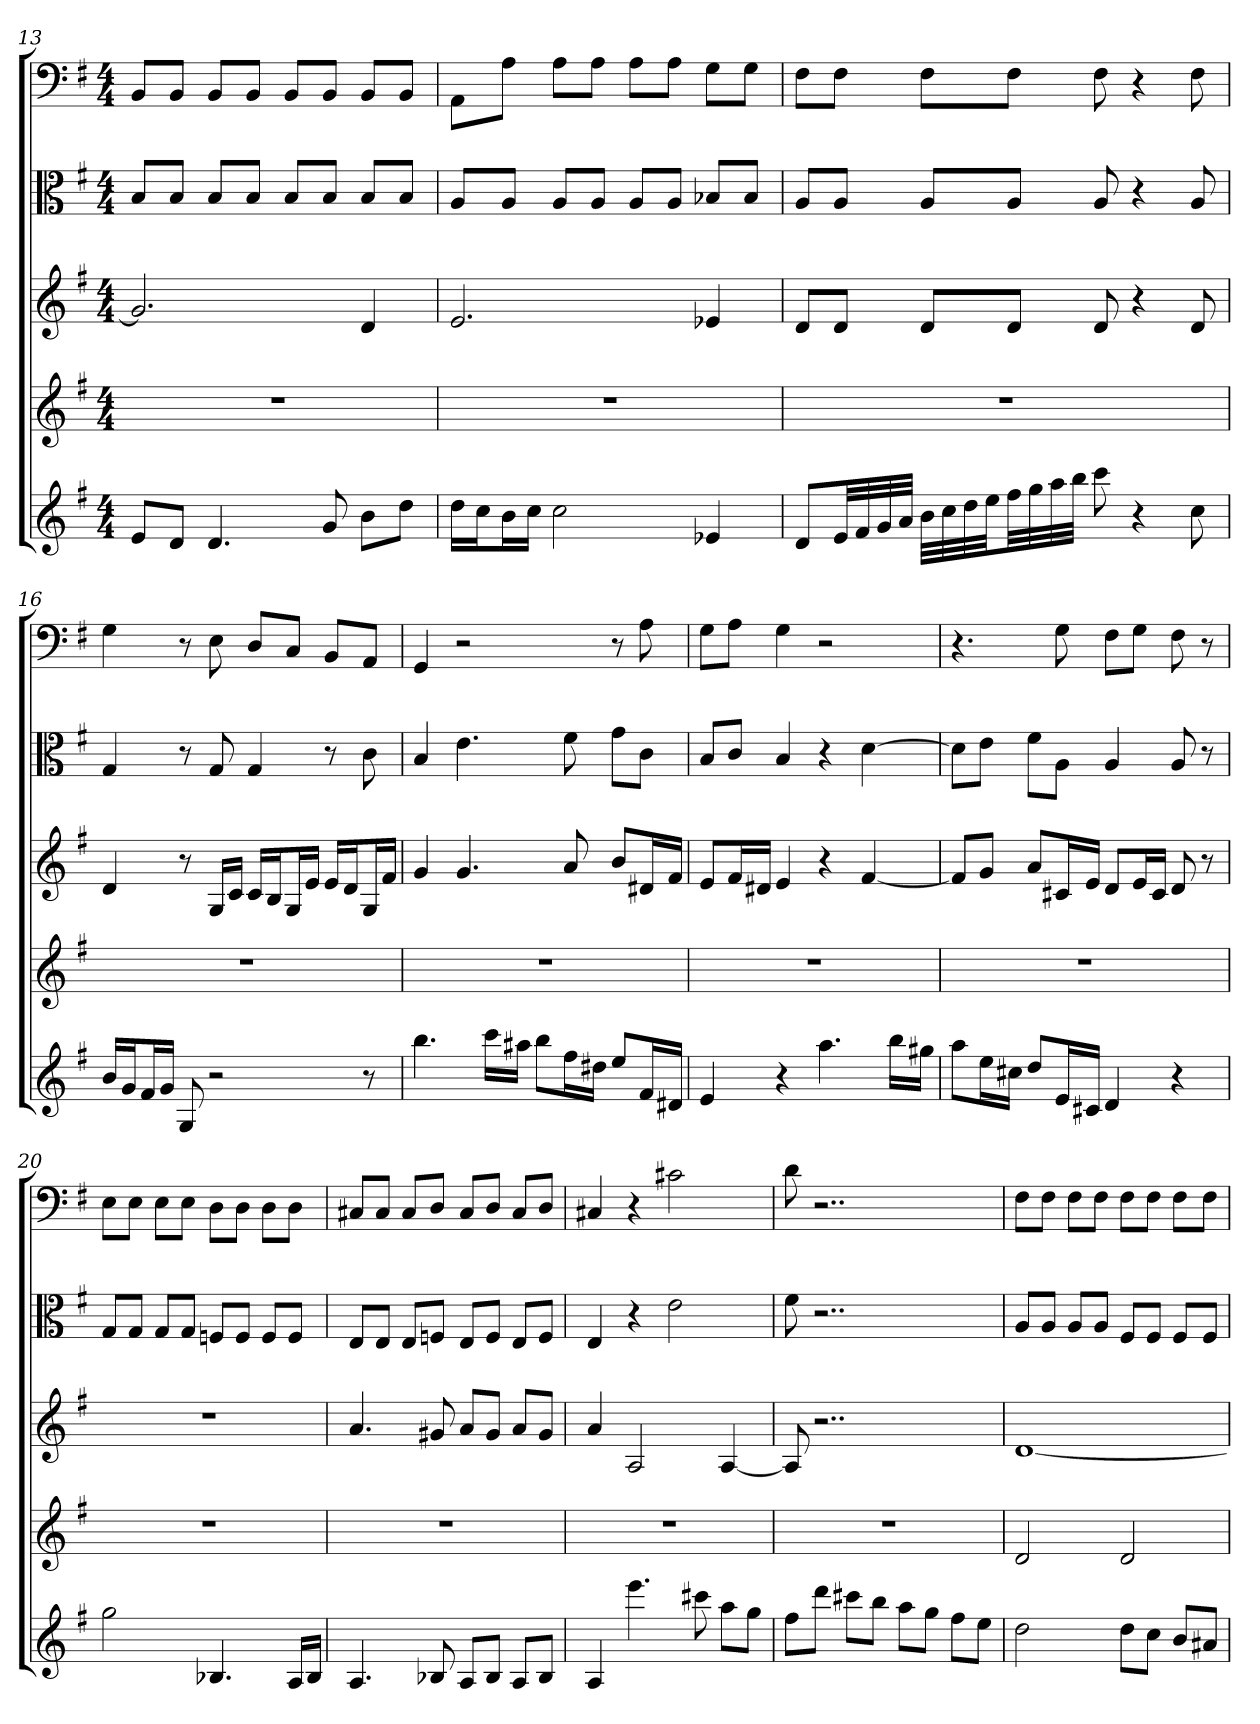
**kern	**kern	**kern	**kern	**kern
*part5	*part4	*part3	*part2	*part1
*staff5	*staff4	*staff3	*staff2	*staff1
*	*	*	*clefC3	*clefF4
*k[f#]	*k[f#]	*k[f#]	*k[f#]	*k[f#]
*G:	*G:	*G:	*G:	*G:
*M4/4	*M4/4	*M4/4	*M4/4	*M4/4
=13	=13	=13	=13	=13
8eL	1r	2.g]	8B/L	8BB/L
8dJ	.	.	8B/J	8BB/J
4.d	.	.	8B/L	8BB/L
.	.	.	8B/J	8BB/J
.	.	.	8B/L	8BB/L
8g	.	.	8B/J	8BB/J
8bL	.	4d	8B/L	8BB/L
8ddJ	.	.	8B/J	8BB/J
=14	=14	=14	=14	=14
16ddLL	1r	2.e	8A/L	8AA\L
16ccJ	.	.	.	.
16bL	.	.	8A/J	8A\J
16ccJJ	.	.	.	.
2cc	.	.	8A/L	8A\L
.	.	.	8A/J	8A\J
.	.	.	8A/L	8A\L
.	.	.	8A/J	8A\J
4e-X	.	4e-X	8B-X/L	8G\L
.	.	.	8B-/J	8G\J
=15	=15	=15	=15	=15
8dL	1r	8dL	8A/L	8F#\L
32eLL	.	8dJ	8A/J	8F#\J
32f#	.	.	.	.
32g	.	.	.	.
32aJJJ	.	.	.	.
32bLLL	.	8dL	8A/L	8F#\L
32cc	.	.	.	.
32dd	.	.	.	.
32eeJJ	.	.	.	.
32ff#LL	.	8dJ	8A/J	8F#\J
32gg	.	.	.	.
32aa	.	.	.	.
32bbJJJ	.	.	.	.
8ccc	.	8d	8A	8F#
4r	.	4r	4r	4r
8cc	.	8d	8A	8F#
=16	=16	=16	=16	=16
16bLL	1r	4d	4G	4G
16gJ	.	.	.	.
16f#L	.	.	.	.
16gJJ	.	.	.	.
8G	.	8r	8r	8r
2r	.	16GLL	8G	8E
.	.	16cJJ	.	.
.	.	16cLL	4G	8D/L
.	.	16BJ	.	.
.	.	16GL	.	8C/J
.	.	16eJJ	.	.
.	.	16eLL	8r	8BB/L
.	.	16dJ	.	.
8r	.	16GL	8c	8AA/J
.	.	16f#JJ	.	.
=17	=17	=17	=17	=17
4.bb	1r	4g	4B	4GG
.	.	4.g	4.e	2r
16cccLL	.	.	.	.
16aa#XJJ	.	.	.	.
8bbL	.	.	.	.
16ff#L	.	8a	8f#	.
16dd#XJJ	.	.	.	.
8eeL	.	8bL	8g\L	8r
16f#L	.	16d#XL	8c\J	8A
16d#XJJ	.	16f#JJ	.	.
=18	=18	=18	=18	=18
4e	1r	8eL	8B/L	8G\L
.	.	16f#L	8c/J	8A\J
.	.	16d#XJJ	.	.
4r	.	4e	4B	4G
4.aa	.	4r	4r	2r
.	.	[4f#	[4d	.
16bbLL	.	.	.	.
16gg#XJJ	.	.	.	.
=19	=19	=19	=19	=19
8aaL	1r	8f#L]	8d\L]	4.r
16eeL	.	8gJ	8e\J	.
16cc#XJJ	.	.	.	.
8ddL	.	8aL	8f#\L	.
16eL	.	16c#XL	8A\J	8G
16c#XJJ	.	16eJJ	.	.
4d	.	8dL	4A	8F#\L
.	.	16eL	.	8G\J
.	.	16c#JJ	.	.
4r	.	8d	8A	8F#
.	.	8r	8r	8r
=20	=20	=20	=20	=20
2gg	1r	1r	8G/L	8E\L
.	.	.	8G/J	8E\J
.	.	.	8G/L	8E\L
.	.	.	8G/J	8E\J
4.B-X	.	.	8Fn/L	8D\L
.	.	.	8F/J	8D\J
.	.	.	8F/L	8D\L
16ALL	.	.	8F/J	8D\J
16B-JJ	.	.	.	.
=21	=21	=21	=21	=21
4.A	1r	4.a	8E/L	8C#X/L
.	.	.	8E/J	8C#/J
.	.	.	8E/L	8C#/L
8B-X	.	8g#X	8Fn/J	8D/J
8AL	.	8aL	8E/L	8C#/L
8B-J	.	8g#J	8F/J	8D/J
8AL	.	8aL	8E/L	8C#/L
8B-J	.	8g#J	8F/J	8D/J
=22	=22	=22	=22	=22
4A	1r	4a	4E	4C#X
4.eee	.	2A	4r	4r
.	.	.	2e	2c#X
8ccc#X	.	.	.	.
8aaL	.	[4A	.	.
8ggJ	.	.	.	.
=23	=23	=23	=23	=23
8ff#L	1r	8A]	8f#	8d
8dddJ	.	2..r	2..r	2..r
8ccc#XL	.	.	.	.
8bbJ	.	.	.	.
8aaL	.	.	.	.
8ggJ	.	.	.	.
8ff#L	.	.	.	.
8eeJ	.	.	.	.
=24	=24	=24	=24	=24
2dd	2d	[1d	8A/L	8F#\L
.	.	.	8A/J	8F#\J
.	.	.	8A/L	8F#\L
.	.	.	8A/J	8F#\J
8ddL	2d	.	8F#/L	8F#\L
8ccJ	.	.	8F#/J	8F#\J
8bL	.	.	8F#/L	8F#\L
8a#XJ	.	.	8F#/J	8F#\J
=	=	=	=	=
*-	*-	*-	*-	*-
